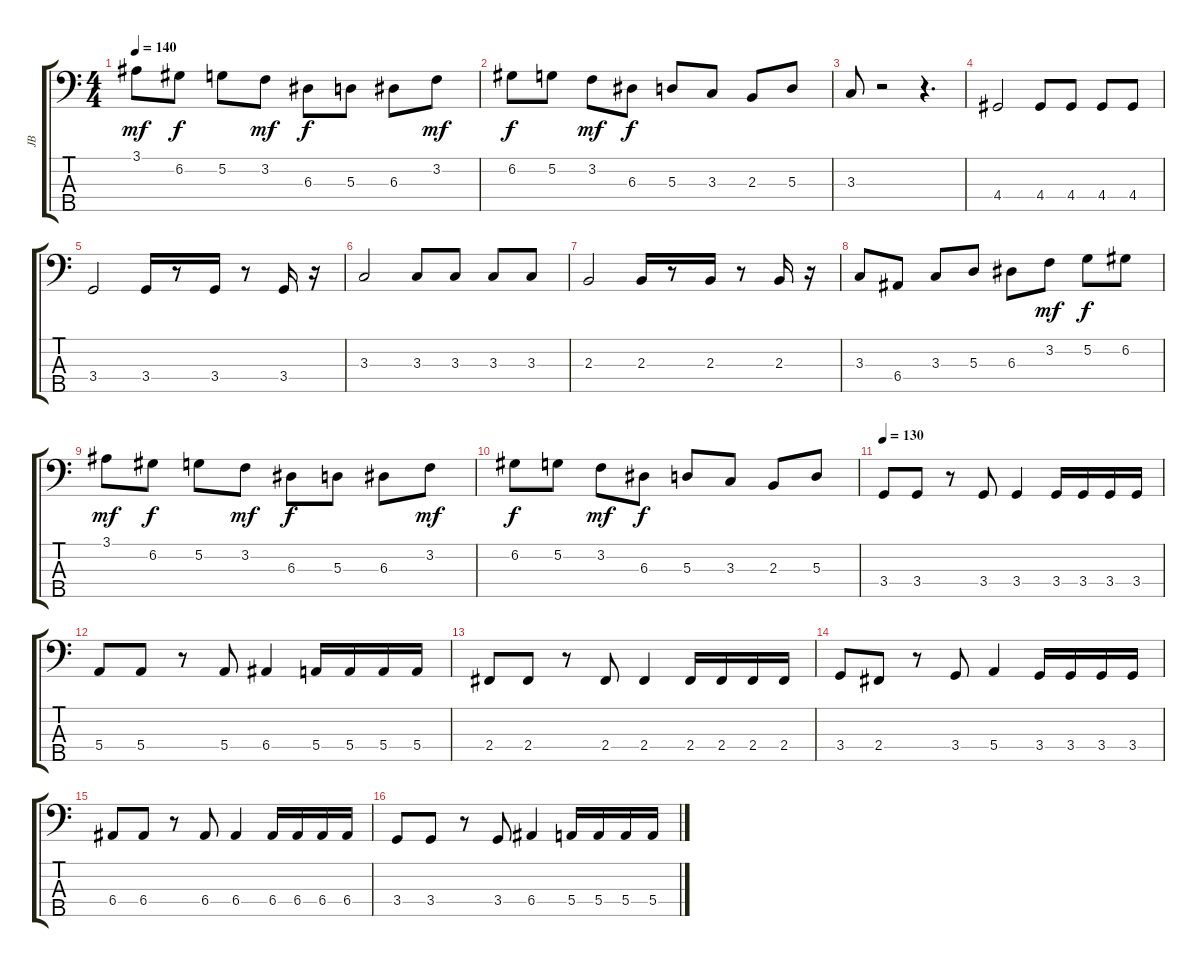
\track ("JB" "JB") {instrument electricbasspick}
\staff {score tabs}
\tuning (G2 D2 A1 E1 B0) {hide}
\ts (4 4)
\tempo 140
\clef f4
\ks c
3.1.8{dy mf} 6.2.8{dy f} 5.2.8 3.2.8{dy mf} 6.3.8{dy f} 5.3.8 6.3.8 3.2.8{dy mf} |
6.2.8{dy f} 5.2.8 3.2.8{dy mf} 6.3.8{dy f} 5.3.8 3.3.8 2.3.8 5.3.8 |
3.3.8 r.2 r.4{d} |
4.4.2 4.4.8 4.4.8 4.4.8 4.4.8 |
3.4.2 3.4.16 r.8 3.4.16 r.8 3.4.16 r.16 |
3.3.2 3.3.8 3.3.8 3.3.8 3.3.8 |
2.3.2 2.3.16 r.8 2.3.16 r.8 2.3.16 r.16 |
3.3.8 6.4.8 3.3.8 5.3.8 6.3.8 3.2.8{dy mf} 5.2.8{dy f} 6.2.8 |
3.1.8{dy mf} 6.2.8{dy f} 5.2.8 3.2.8{dy mf} 6.3.8{dy f} 5.3.8 6.3.8 3.2.8{dy mf} |
6.2.8{dy f} 5.2.8 3.2.8{dy mf} 6.3.8{dy f} 5.3.8 3.3.8 2.3.8 5.3.8 |
\tempo 130
3.4.8 3.4.8 r.8 3.4.8 3.4.4 3.4.16 3.4.16 3.4.16 3.4.16 |
5.4.8 5.4.8 r.8 5.4.8 6.4.4 5.4.16 5.4.16 5.4.16 5.4.16 |
2.4.8 2.4.8 r.8 2.4.8 2.4.4 2.4.16 2.4.16 2.4.16 2.4.16 |
3.4.8 2.4.8 r.8 3.4.8 5.4.4 3.4.16 3.4.16 3.4.16 3.4.16 |
6.4.8 6.4.8 r.8 6.4.8 6.4.4 6.4.16 6.4.16 6.4.16 6.4.16 |
3.4.8 3.4.8 r.8 3.4.8 6.4.4 5.4.16 5.4.16 5.4.16 5.4.16
